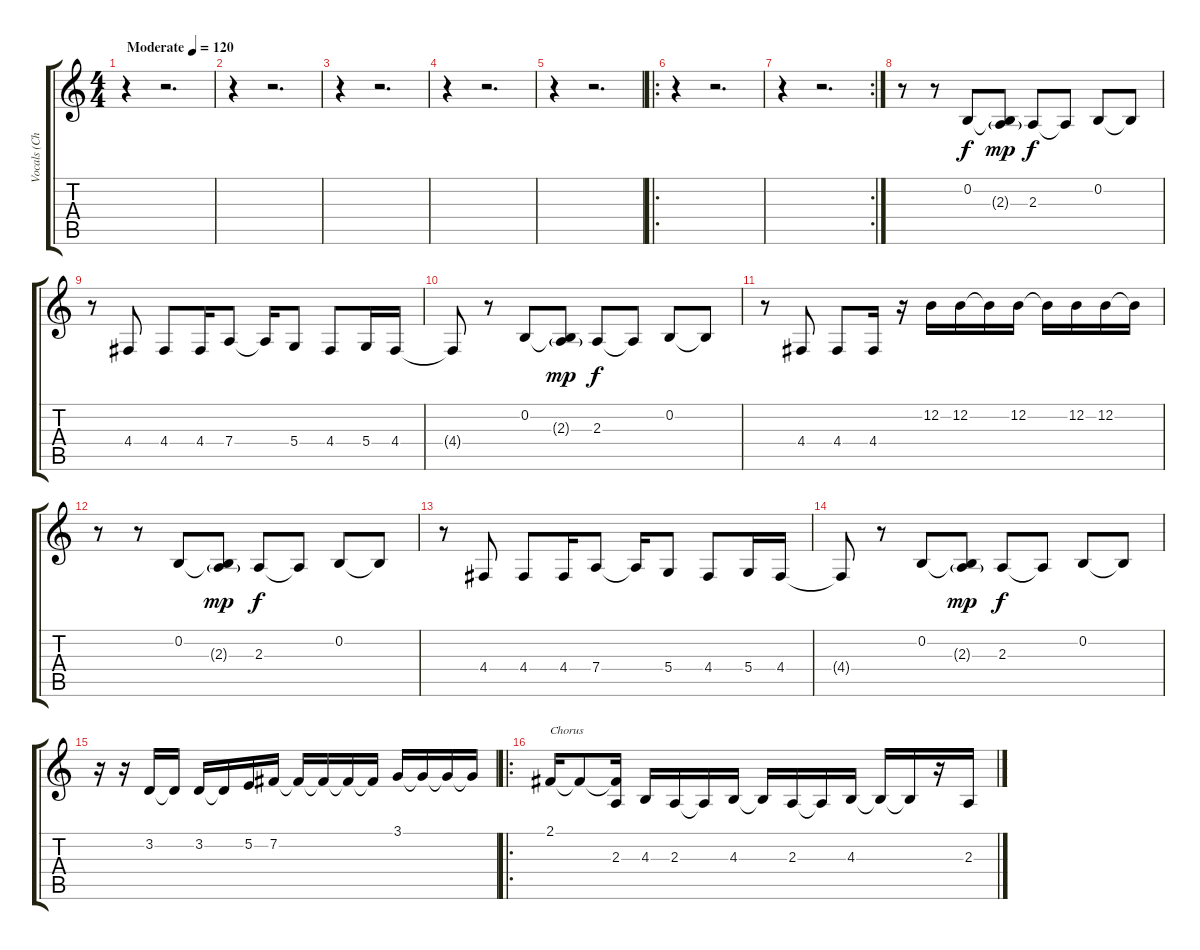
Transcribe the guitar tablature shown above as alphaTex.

\track ("Vocals (Chester)" "Vocals (Ch") {instrument oboe}
\staff {score tabs}
\tuning (E4 B3 G3 D3 A2 E2) {hide}
\ts (4 4)
\tempo (120 "Moderate")
\clef g2
\ks c
r.4{dy f instrument oboe} r.2{d} |
r.4 r.2{d} |
r.4 r.2{d} |
r.4 r.2{d} |
r.4 r.2{d} |
\ro
r.4 r.2{d} |
\rc 2
r.4 r.2{d} |
r.8 r.8 0.2.8 (0.2{t} 2.3{g}).8{dy mp} 2.3.8{dy f} 2.3{t}.8 0.2.8 0.2{t}.8 |
r.8 4.4.8 4.4.8 4.4.16 7.4.8 7.4{t}.16 5.4.8 4.4.8 5.4.16 4.4.16 |
4.4{t}.8 r.8 0.2.8 (0.2{t} 2.3{g}).8{dy mp} 2.3.8{dy f} 2.3{t}.8 0.2.8 0.2{t}.8 |
r.8 4.4.8 4.4.8 4.4.16 r.16 12.2.16 12.2.16 12.2{t}.16 12.2.16 12.2{t}.16 12.2.16 12.2.16 12.2{t}.16 |
r.8 r.8 0.2.8 (0.2{t} 2.3{g}).8{dy mp} 2.3.8{dy f} 2.3{t}.8 0.2.8 0.2{t}.8 |
r.8 4.4.8 4.4.8 4.4.16 7.4.8 7.4{t}.16 5.4.8 4.4.8 5.4.16 4.4.16 |
4.4{t}.8 r.8 0.2.8 (0.2{t} 2.3{g}).8{dy mp} 2.3.8{dy f} 2.3{t}.8 0.2.8 0.2{t}.8 |
r.16 r.16 3.2.16 3.2{t}.16 3.2.16 3.2{t}.16 5.2.16 7.2.16 7.2{t}.16 7.2{t}.16 7.2{t}.16 7.2{t}.16 3.1.16 3.1{t}.16 3.1{t}.16 3.1{t}.16 |
\ro
2.1.16{txt "Chorus"} 2.1{t}.8 (2.1{t} 2.3).16 4.3.16 2.3.16 2.3{t}.16 4.3.16 4.3{t}.16 2.3.16 2.3{t}.16 4.3.16 4.3{t}.16 4.3{t}.16 r.16 2.3.16
